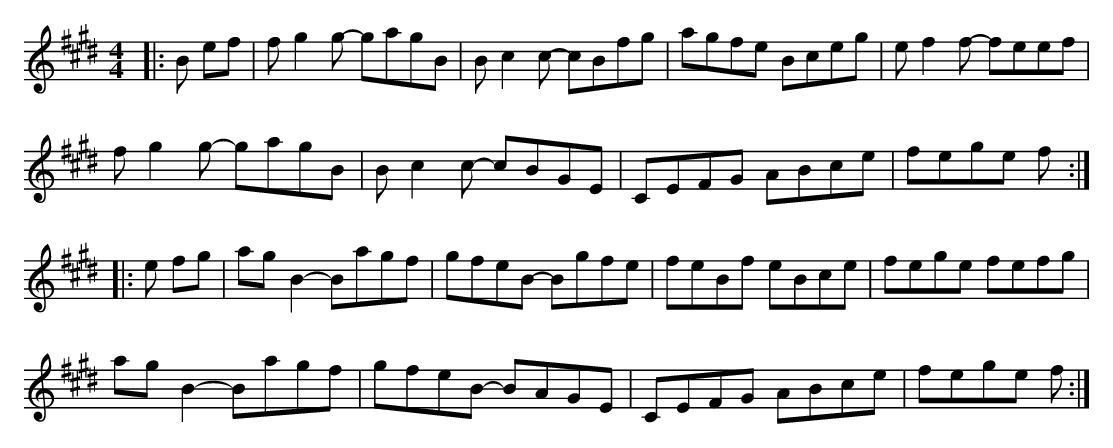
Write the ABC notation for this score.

X:1
M:4/4
K:E
|:B ef|fg2g- gagB|Bc2c- cBfg|agfe Bceg|ef2f- feef|
fg2g- gagB|Bc2c- cBGE|CEFG ABce|fege f:|
|:e fg|agB2- Bagf|gfeB- Bgfe|feBf eBce|fege fefg|
agB2- Bagf|gfeB- BAGE|CEFG ABce|fege f:|
